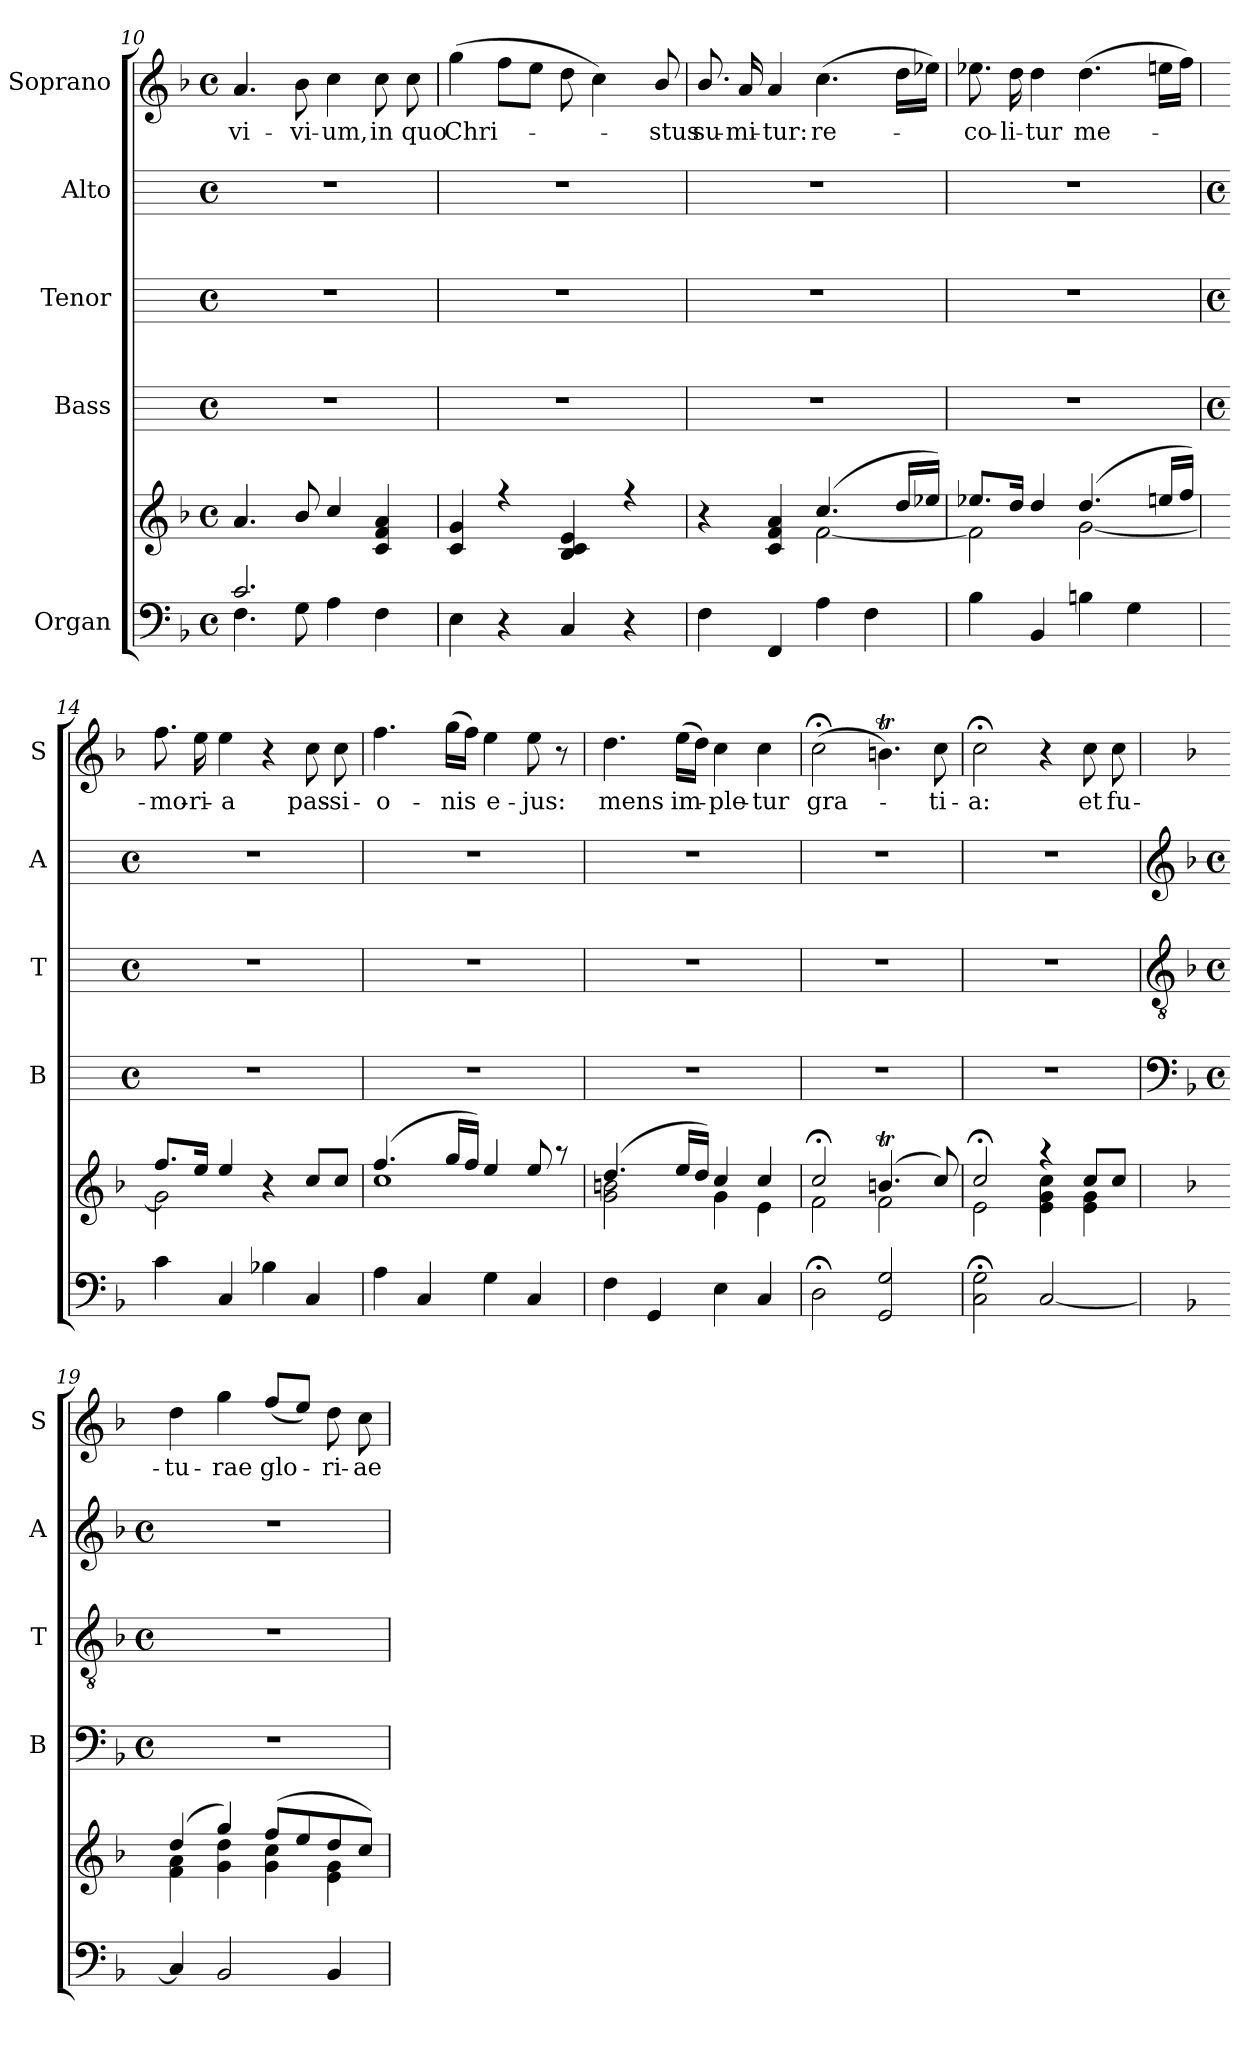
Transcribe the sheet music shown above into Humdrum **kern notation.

**kern	**kern	**kern	**kern	**kern	**kern	**text
*part5	*part5	*part4	*part3	*part2	*part1	*part1
*staff6	*staff5	*staff4	*staff3	*staff2	*staff1	*staff1
*I"Organ	*	*I"Bass	*I"Tenor	*I"Alto	*I"Soprano	*
*	*	*I'B	*I'T	*I'A	*I'S	*
!!LO:LB:g=z
*clefF4	*clefG2	*	*	*	*clefG2	*
*k[b-]	*k[b-]	*	*	*	*k[b-]	*
*F:	*F:	*	*	*	*F:	*
*M4/4	*M4/4	*M4/4	*M4/4	*M4/4	*M4/4	*
*met(c)	*met(c)	*met(c)	*met(c)	*met(c)	*met(c)	*
=10	=10	=10	=10	=10	=10	=10
*^	*^	*	*	*	*	*
!	!	!	!	!	!	!	!	!LO:LY:b
2.c/	4.F	4.a/	2.ryy	1r	1r	1r	4.a	-vi-
!	!	!	!	!	!	!	!	!LO:LY:b
.	8G	8b-/	.	.	.	.	8b-	-vi-
!	!	!	!	!	!	!	!	!LO:LY:b
.	4A	4cc/	.	.	.	.	4cc	-um,
!	!	!	!	!	!	!	!	!LO:LY:b
4ryy	4F	4c/ 4f/ 4a/	4ryy	.	.	.	8cc	in
!	!	!	!	!	!	!	!	!LO:LY:b
.	.	.	.	.	.	.	8cc	quo
*v	*v	*	*	*	*	*	*	*
=11	=11	=11	=11	=11	=11	=11	=11
!	!	!	!	!	!	!	!LO:LY:b
4E	4c/ 4g/	1ryy	1r	1r	1r	(>4gg	Chri-
4r	4r	.	.	.	.	8ffL	.
.	.	.	.	.	.	8eeJ	.
4C	4B-/ 4c/ 4e/	.	.	.	.	8dd	.
.	.	.	.	.	.	4cc)	.
4r	4r	.	.	.	.	.	.
!	!	!	!	!	!	!	!LO:LY:b
.	.	.	.	.	.	8b-/	stus
=12	=12	=12	=12	=12	=12	=12	=12
!	!	!	!	!	!	!	!LO:LY:b
4F	4r	2ryy	1r	1r	1r	8.b-/	su-
!	!	!	!	!	!	!	!LO:LY:b
.	.	.	.	.	.	16a	-mi-
!	!	!	!	!	!	!	!LO:LY:b
4FF	4c/ 4f/ 4a/	.	.	.	.	4a	-tur:
!	!	!	!	!	!	!	!LO:LY:b
4A	(>4.cc/	[2f\	.	.	.	(>4.cc	re-
4F	.	.	.	.	.	.	.
.	16dd/LL	.	.	.	.	16ddLL	.
.	16ee-X/JJ)	.	.	.	.	16ee-XJJ)	.
=13	=13	=13	=13	=13	=13	=13	=13
!	!	!	!	!	!	!	!LO:LY:b
4B-	8.ee-X/L	2f\]	1r	1r	1r	8.ee-X	co-
!	!	!	!	!	!	!	!LO:LY:b
.	16dd/J	.	.	.	.	16dd	-li-
!	!	!	!	!	!	!	!LO:LY:b
4BB-	4dd/	.	.	.	.	4dd	-tur
!	!	!	!	!	!	!	!LO:LY:b
4Bn	(>4.dd/	[2g\	.	.	.	(>4.dd	me-
4G	.	.	.	.	.	.	.
.	16een/LL	.	.	.	.	16eenLL	.
.	16ff/JJ)	.	.	.	.	16ffJJ)	.
!!LO:LB:g=z
=14	=14	=14	=14	=14	=14	=14	=14
*	*	*	*M4/4	*M4/4	*M4/4	*	*
*	*	*	*met(c)	*met(c)	*met(c)	*	*
!	!	!	!	!	!	!	!LO:LY:b
4c	8.ff/L	2g\]	1r	1r	1r	8.ff	mo-
!	!	!	!	!	!	!	!LO:LY:b
.	16ee/J	.	.	.	.	16ee	-ri-
!	!	!	!	!	!	!	!LO:LY:b
4C	4ee/	.	.	.	.	4ee	-a
4B-X	4r	2ryy	.	.	.	4r	.
!	!	!	!	!	!	!	!LO:LY:b
4C	8cc/L	.	.	.	.	8cc	pas-
!	!	!	!	!	!	!	!LO:LY:b
.	8cc/J	.	.	.	.	8cc	-si-
=15	=15	=15	=15	=15	=15	=15	=15
!	!	!	!	!	!	!	!LO:LY:b
4A	(>4.ff/	1cc\	1r	1r	1r	4.ff	-o-
4C	.	.	.	.	.	.	.
!	!	!	!	!	!	!	!LO:LY:b
.	16gg/LL	.	.	.	.	(>16ggLL	-nis
.	16ff/JJ)	.	.	.	.	16ffJJ)	.
!	!	!	!	!	!	!	!LO:LY:b
4G	4ee/	.	.	.	.	4ee	e-
!	!	!	!	!	!	!	!LO:LY:b
4C	8ee/	.	.	.	.	8ee	-jus:
.	8r	.	.	.	.	8r	.
=16	=16	=16	=16	=16	=16	=16	=16
!	!	!	!	!	!	!	!LO:LY:b
4F	(>4.dd/	2g\ 2bn\	1r	1r	1r	4.dd	mens
4GG	.	.	.	.	.	.	.
!	!	!	!	!	!	!	!LO:LY:b
.	16ee/LL	.	.	.	.	(>16eeLL	im-
.	16dd/JJ)	.	.	.	.	16ddJJ)	.
!	!	!	!	!	!	!	!LO:LY:b
4E	4cc/	4g\	.	.	.	4cc	ple-
!	!	!	!	!	!	!	!LO:LY:b
4C	4cc/	4e\	.	.	.	4cc	-tur
=17	=17	=17	=17	=17	=17	=17	=17
!	!	!	!	!	!	!	!LO:LY:b
2D;	2cc;</	2f\	1r	1r	1r	(>2cc;<	gra-
2GG 2G	(>4.bnt/	2f\	.	.	.	4.bnt)	.
!	!	!	!	!	!	!	!LO:LY:b
.	8cc/)	.	.	.	.	8cc	ti-
=18	=18	=18	=18	=18	=18	=18	=18
!	!	!	!	!	!	!	!LO:LY:b
2C; 2G;	2cc;</	2e\	1r	1r	1r	2cc;<	-a:
[2C	4r	4e\ 4g\ 4cc\	.	.	.	4r	.
!	!	!	!	!	!	!	!LO:LY:b
.	8cc/L	4e\ 4g\	.	.	.	8cc	et
!	!	!	!	!	!	!	!LO:LY:b
.	8cc/J	.	.	.	.	8cc	fu-
!!LO:LB:g=z
=19	=19	=19	=19	=19	=19	=19	=19
*	*	*	*clefF4	*clefGv2	*clefG2	*	*
*	*	*	*k[b-]	*k[b-]	*k[b-]	*	*
*	*	*	*F:	*F:	*F:	*	*
*	*	*	*M4/4	*M4/4	*M4/4	*	*
*	*	*	*met(c)	*met(c)	*met(c)	*	*
!	!	!	!	!	!	!	!LO:LY:b
4C]	(>4dd/	4f\ 4a\	1r	1r	1r	4dd	-tu-
!	!	!	!	!	!	!	!LO:LY:b
2BB-	4gg/)	4g\ 4dd\	.	.	.	4gg	-rae
!	!	!	!	!	!	!	!LO:LY:b
.	(>8ff/L	4g\ 4cc\	.	.	.	(>8ff/L	glo-
.	8ee/	.	.	.	.	8eeJ)	.
!	!	!	!	!	!	!	!LO:LY:b
4BB-	8dd/	4e\ 4g\	.	.	.	8dd	ri-
!	!	!	!	!	!	!	!LO:LY:b
.	8cc/J)	.	.	.	.	8cc	-ae
*	*v	*v	*	*	*	*	*
=	=	=	=	=	=	=
*-	*-	*-	*-	*-	*-	*-
